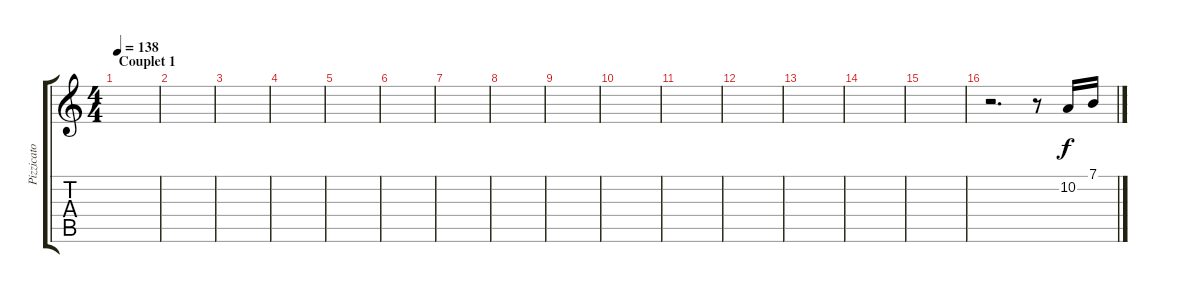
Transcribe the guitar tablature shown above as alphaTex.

\track ("Pizzicato" "Pizzicato") {instrument pizzicatostrings}
\staff {score tabs}
\tuning (E4 B3 G3 D3 A2 E2) {hide}
\ts (4 4)
\section ("" "Couplet 1")
\tempo 138
\clef g2
\ks c
|
|
|
|
|
|
|
|
|
|
|
|
|
|
|
r.2{d} r.8 10.2.16 7.1.16
